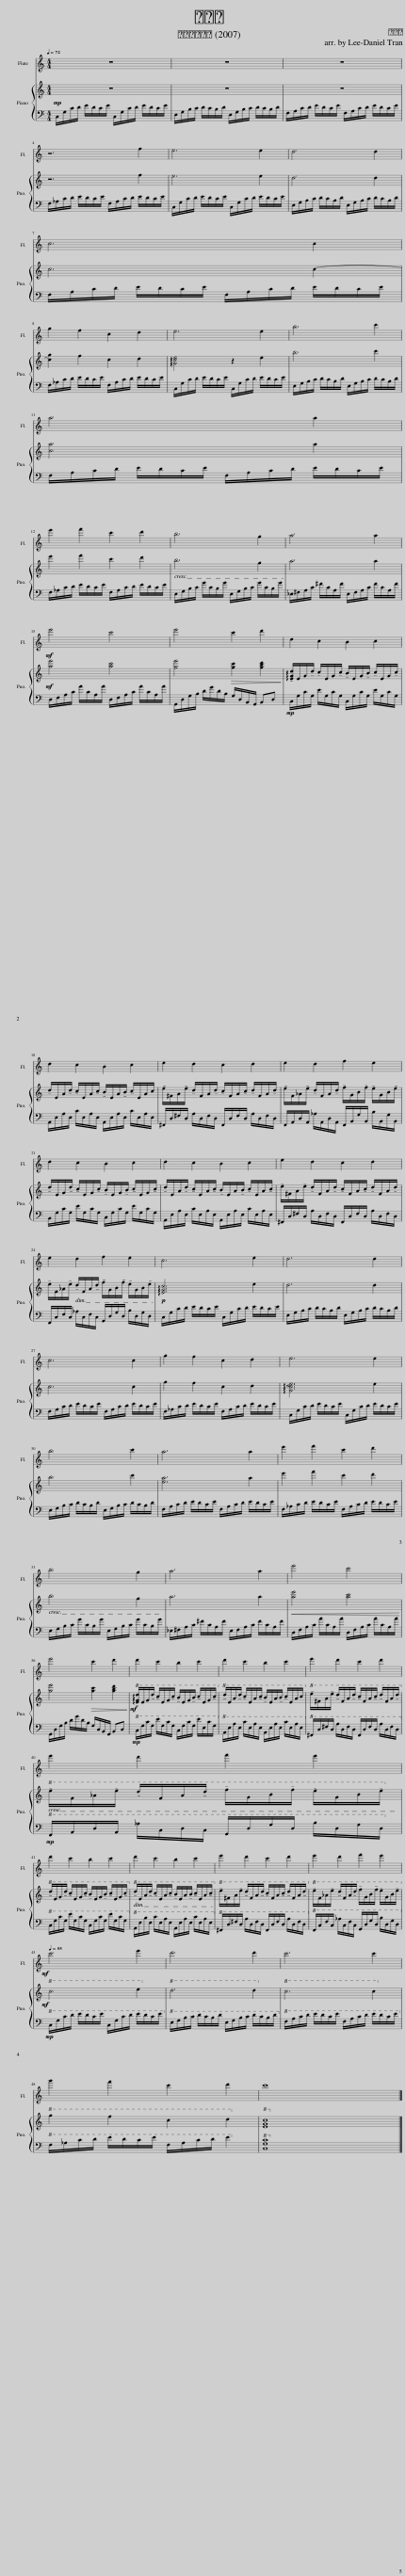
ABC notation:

X:1
%%score 1 { 2 | 3 }
L:1/8
Q:1/4=72
M:4/4
I:linebreak $
K:C
V:1 treble
V:2 treble
V:3 bass
V:1
 z8 | z8 | z8 |$ z6 f2 | e6 e2 | %5
 d6 d2 |$ c6 c2 |$ g2 f2 c2 d2 | e6 e2 | b6 c'2 |$ %10
 a6 a2 |$ e'2 f'2 c'2 d'2 | b6 g2 | a6 a2 |$!mf! e'4 c'4 | %15
 e'4 c'2 d'2 | d2 c2 B2 c2 |$ d2 c2 B2 c2 | e2 d2 c2 d2 | e2 d2 f2 e2 |$ %20
 d2 c2 B2 c2 | d2 c2 B2 c2 | e2 d2 c2 d2 |$ e2 d2 f2 e2 | c6 e2 | %25
 d6 d2 |$ c6 c2 | g2 f2 c2 d2 | e6 e2 |$ b6 c'2 | %30
 a6 a2 | e'2 f'2 c'2 d'2 |$ b6 g2 | a6 a2 | e'4 c'4 |$ %35
 e'4 c'2 d'2 | d'2 c'2 b2 c'2 | d'2 c'2 b2 c'2 | e'2 d'2 c'2 d'2 |$ e'2 d'2 f'2 e'2 |$ %40
 d'2 c'2 b2 c'2 | d'2 c'2 b2 c'2 | e'2 d'2 c'2 d'2 | e'2 d'2 f'2 e'2 |$[Q:1/4=55]!mf! c'6 e'2 | %45
 d'6 d'2 | c'6 c'2 |$ g'2 f'2 c'2 d'2 | c'8 |] %49
V:2
!mp! z8 | z8 | z8 |$ z6 f2 | e6 e2 | %5
 d6 d2 |$ c6 c2- |$ [cg]2 f2 c2 d2 | !arpeggio![Gce]4 z2 e2 | b6 c'2 |$ %10
 [ca]6 a2 |$ e'2 f'2 c'2 d'2 | b6 g2 | a6 a2 |$!mf! [ae']4 [ac']4 | %15
 [ge']4!>(! [gc']2 [gbd']2!>)! | !arpeggio!!tenuto![EGd]/E/G/!tenuto!d/ !tenuto!c/E/G/!tenuto!c/ !tenuto!B/E/G/!tenuto!B/ !tenuto!c/E/G/!tenuto!c/ |$ !tenuto!d/E/A/!tenuto!d/ !tenuto!c/E/A/!tenuto!c/ !tenuto!B/E/A/!tenuto!B/ !tenuto!c/E/A/c/ | !tenuto!e/^F/A/!tenuto!e/ !tenuto!d/F/A/!tenuto!d/ !tenuto!c/F/A/!tenuto!c/ !tenuto!d/F/A/!tenuto!d/ | !tenuto!e/F/_A/!tenuto!e/ !tenuto!d/F/A/!tenuto!d/ !tenuto!f/G/B/!tenuto!f/ !tenuto!e/G/B/!tenuto!e/ |$ %20
 !tenuto!d/E/G/!tenuto!d/ !tenuto!c/E/G/!tenuto!c/ !tenuto!B/E/G/!tenuto!B/ !tenuto!c/E/G/!tenuto!c/ | !tenuto!d/E/A/!tenuto!d/ !tenuto!c/E/A/!tenuto!c/ !tenuto!B/E/A/!tenuto!B/ !tenuto!c/E/A/!tenuto!c/ | !tenuto!e/^F/A/!tenuto!e/ !tenuto!d/F/A/!tenuto!d/ !tenuto!c/F/A/!tenuto!c/ !tenuto!d/F/A/!tenuto!d/ |$ !tenuto!e/F/_A/!tenuto!e/ !tenuto!d/F/A/!tenuto!d/ !tenuto!f/G/B/!tenuto!f/ !tenuto!e/G/B/!tenuto!e/ |!p! !arpeggio![EGc]6 e2 | %25
 d6 d2 |$ c6 c2 | g2 f2 c2 d2 | !arpeggio![Gcde]6 e2 |$ b6 c'2 | %30
 [ea]6 a2 | e'2 f'2 c'2 d'2 |$ b6 g2 | a6 a2 |!<(! [ae']4 [ac']4!<)! |$ %35
 [ge']4!>(! [gc']2 [gbd']2!>)! |!mf!!8va(! !arpeggio!!tenuto![egd']/e/g/!tenuto!d'/ !tenuto!c'/e/g/!tenuto!c'/ !tenuto!b/e/g/!tenuto!b/ !tenuto!c'/e/g/!tenuto!c'/!8va)! |!8va(! !tenuto!d'/e/a/!tenuto!d'/ !tenuto!c'/e/a/!tenuto!c'/ !tenuto!b/e/a/!tenuto!b/ !tenuto!c'/e/a/c'/!8va)! |!8va(! !tenuto!e'/^f/a/!tenuto!e'/ !tenuto!d'/f/a/!tenuto!d'/ !tenuto!c'/f/a/!tenuto!c'/ !tenuto!d'/f/a/!tenuto!d'/!8va)! |$!8va(! !tenuto!e'/f/_a/!tenuto!e'/ !tenuto!d'/f/a/!tenuto!d'/ !tenuto!f'/g/b/!tenuto!f'/ !tenuto!e'/g/b/!tenuto!e'/!8va)! |$ %40
!8va(! !tenuto!d'/e/g/!tenuto!d'/ !tenuto!c'/e/g/!tenuto!c'/ !tenuto!b/e/g/!tenuto!b/ !tenuto!c'/e/g/!tenuto!c'/!8va)! |!8va(! !tenuto!d'/e/a/!tenuto!d'/ !tenuto!c'/e/a/!tenuto!c'/ !tenuto!b/e/a/!tenuto!b/ !tenuto!c'/e/a/!tenuto!c'/!8va)! |!8va(! !tenuto!e'/^f/a/!tenuto!e'/ !tenuto!d'/f/a/!tenuto!d'/ !tenuto!c'/f/a/!tenuto!c'/ !tenuto!d'/f/a/!tenuto!d'/!8va)! |!8va(! !tenuto!e'/f/_a/!tenuto!e'/ !tenuto!d'/f/a/!tenuto!d'/ !tenuto!f'/g/b/!tenuto!f'/ !tenuto!e'/g/b/!tenuto!e'/!8va)! |$!mf!!8va(! c'6 e'2!8va)! | %45
!8va(! d'6 d'2!8va)! |!8va(! c'6 c'2!8va)! |$!8va(! g'2 f'2 c'2 d'2!8va)! |!8va(! [egc']8!8va)! |] %49
V:3
 C,/G,/C/D/ E/D/C/E/ C,/G,/C/D/ E/D/C/E/ | E,/G,/B,/C/ D/C/B,/D/ E,/G,/B,/C/ D/C/B,/D/ | F,/A,/C/D/ E/D/C/E/ F,/A,/C/D/ E/D/C/E/ |$ F,/_A,/C/D/ E/D/C/E/ F,/A,/C/D/ E/D/C/E/ | C,/G,/C/D/ E/D/C/E/ C,/G,/C/D/ E/D/C/E/ | %5
 E,/G,/B,/C/ D/C/B,/D/ E,/G,/B,/C/ D/C/B,/D/ |$ F,/A,/C/D/ E/D/C/E/ F,/A,/C/D/ E/D/C/E/ |$ F,/_A,/C/D/ E/D/C/E/ F,/A,/C/D/ E/D/C/E/ | C,/G,/C/D/ E/D/C/E/ C,/G,/C/D/ E/D/C/E/ | E,/G,/B,/C/ D/C/B,/D/ E,/G,/B,/C/ D/C/B,/D/ |$ %10
 F,/A,/C/D/ E/D/C/E/ F,/A,/C/D/ E/D/C/E/ |$ F,/_A,/C/D/ E/D/C/E/ F,/A,/C/D/ E/D/C/E/ | E,/G,/B,/C/ G/C/B,/G/ E,/G,/B,/C/ G/C/B,/G/ | _E,/^F,/A,/C/ ^F/C/A,/F/ E,/F,/A,/C/ F/C/A,/F/ |$ D,/F,/A,/C/ A/C/A,/A/ D,/F,/A,/C/ A/C/A,/A/ | %15
 G,,/D,/G,/B,/ D/G/D/B,/ G,/D,/B,,/G,,/ B,,D, |!mp! C,/G,/C/G,/ E/G,/C/G,/ C,/G,/C/G,/ E/G,/C/G,/ |$ A,,/E,/A,/E,/ C/E,/A,/E,/ A,,/E,/A,/E,/ C/E,/A,/E,/ | ^F,,/D,/^F,/D,/ A,/D,/F,/D,/ F,,/D,/F,/D,/ A,/D,/F,/D,/ | F,,/A,,/D,/A,,/ _A,/A,,/D,/A,,/ F,,/B,,/G,/B,,/ B,/B,,/G,/B,,/ |$ %20
 B,,/G,/C/G,/ E/G,/C/G,/ C,/G,/C/G,/ E/G,/C/G,/ | A,,/E,/A,/E,/ C/E,/A,/E,/ A,,/E,/A,/E,/ C/E,/A,/E,/ | ^F,,/D,/^F,/D,/ A,/D,/F,/D,/ F,,/D,/F,/D,/ A,/D,/F,/D,/ |$ F,,/C,/F,/C,/ _A,/C,/F,/C,/ G,,/D,/G,/D,/ B,/D,/G,/D,/ | C,/G,/C/D/ E/D/C/E/ C,/G,/C/D/ E/D/C/E/ | %25
 E,/G,/B,/C/ D/C/B,/D/ E,/G,/B,/C/ D/C/B,/D/ |$ F,/A,/C/D/ E/D/C/E/ F,/A,/C/D/ E/D/C/E/ | F,/_A,/C/D/ E/D/C/E/ F,/A,/C/D/ E/D/C/E/ | C,/G,/C/D/ E/D/C/E/ C,/G,/C/D/ E/D/C/E/ |$ E,/G,/B,/C/ D/C/B,/D/ E,/G,/B,/C/ D/C/B,/D/ | %30
 F,/A,/C/D/ E/D/C/E/ F,/A,/C/D/ E/D/C/E/ | F,/_A,/C/D/ E/D/C/E/ F,/A,/C/D/ E/D/C/E/ |$ E,/G,/B,/C/ G/C/B,/G/ E,/G,/B,/C/ G/C/B,/G/ | _E,/^F,/A,/C/ ^F/C/A,/F/ E,/F,/A,/C/ F/C/A,/F/ | D,/F,/A,/C/ A/C/A,/A/ D,/F,/A,/C/ A/C/A,/A/ |$ %35
 G,,/D,/G,/B,/ D/G/D/B,/ G,/D,/B,,/G,,/ B,,D, |!mp!!8va(! C/G/c/G/ e/G/c/G/ C/G/c/G/ e/E/c/G/!8va)! |!8va(! A,/E/A/E/ c/E/A/E/ A,/E/A/E/ c/E/A/E/!8va)! |!8va(! ^F,/D/^F/D/ A/D/F/D/ F,/D/F/D/ A/D/F/D/!8va)! |$!mp!!8va(! F,/A,/D/A,/ _A/C/D/C/ G,/D/G/D/ B/D/G/D/!8va)! |$ %40
!8va(! C/G/c/G/ e/G/c/G/ C/G/c/G/ e/G/c/G/!8va)! |!8va(! A,/E/B/E/ c/E/A/E/ A,/E/A/E/ c/E/A/E/!8va)! |!8va(! ^F,/D/^F/D/ A/D/F/D/ F,/D/F/D/ A/D/F/D/!8va)! |!8va(! F,/C/F/C/ _A/C/F/C/ G,/D/G/D/ B/D/G/D/!8va)! |$!mp!!8va(! C/G/c/d/ e/d/c/e/ C/G/c/d/ e/d/c/e/!8va)! | %45
!8va(! E/G/B/c/ d/c/B/d/ E/G/B/c/ d/c/B/d/!8va)! |!8va(! F/A/c/d/ e/d/c/e/ F/A/c/d/ e/d/c/e/!8va)! |$!8va(! F/_A/c/d/ e/d/c/e/ F/A/c/d/ e2!8va)! |!8va(! [CGc]8!8va)! |] %49
